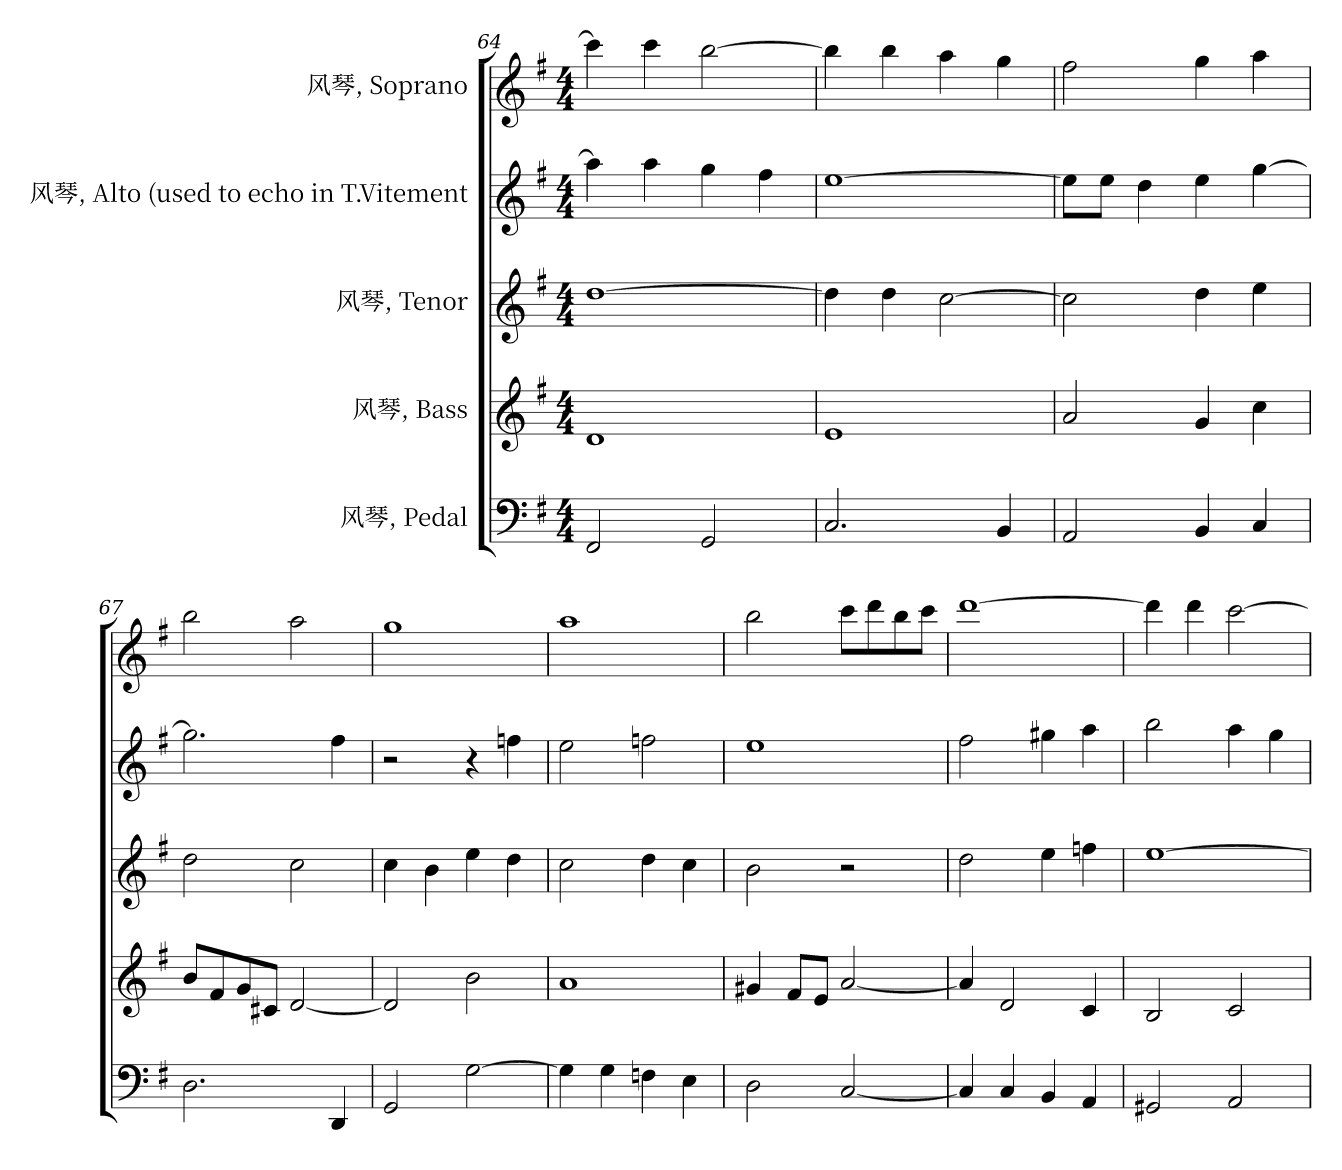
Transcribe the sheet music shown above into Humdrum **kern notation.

**kern	**kern	**kern	**kern	**kern
*part5	*part4	*part3	*part2	*part1
*staff5	*staff4	*staff3	*staff2	*staff1
*I"风琴, Pedal	*I"风琴, Bass	*I"风琴, Tenor	*I"风琴, Alto (used to echo in T.Vitement	*I"风琴, Soprano
!!LO:PB:g=z
*clefF4	*clefG2	*clefG2	*clefG2	*clefG2
*k[f#]	*k[f#]	*k[f#]	*k[f#]	*k[f#]
*M4/4	*M4/4	*M4/4	*M4/4	*M4/4
*MM126	*MM126	*MM126	*MM126	*MM126
=64	=64	=64	=64	=64
2FF#/	1d	[1dd	4aa\]	4ccc\]
*	*	*	*	*MM132
.	.	.	4aa\	4ccc\
*	*	*	*	*MM126
2GG/	.	.	4gg\	[2bb\
.	.	.	4ff#\	.
=65	=65	=65	=65	=65
*	*	*	*	*MM126
2.C/	1e	4dd\]	[1ee	4bb\]
*	*	*	*	*MM132
.	.	4dd\	.	4bb\
*	*	*	*	*MM126
.	.	[2cc\	.	4aa\
*	*	*	*	*MM132
4BB/	.	.	.	4gg\
=66	=66	=66	=66	=66
*	*	*	*	*MM126
2AA/	2a/	2cc\]	8ee\L]	2ff#\
.	.	.	8ee\J	.
.	.	.	4dd\	.
*	*	*	*	*MM126
4BB/	4g/	4dd\	4ee\	4gg\
*	*	*	*	*MM132
4C/	4cc\	4ee\	[4gg\	4aa\
=67	=67	=67	=67	=67
*	*	*	*	*MM126
2.D\	8b/L	2dd\	2.gg\]	2bb\
.	8f#/	.	.	.
.	8g/	.	.	.
.	8c#X/J	.	.	.
*	*	*	*	*MM126
.	[2d/	2cc\	.	2aa\
4DD/	.	.	4ff#\	.
=68	=68	=68	=68	=68
*	*	*	*	*MM126
2GG/	2d/]	4cc\	2r	1gg
.	.	4b\	.	.
[2G\	2b\	4ee\	4r	.
.	.	4dd\	4ffn\	.
=69	=69	=69	=69	=69
*	*	*	*	*MM126
4G\]	1a	2cc\	2ee\	1aa
4G\	.	.	.	.
4Fn\	.	4dd\	2ffn\	.
4E\	.	4cc\	.	.
!!LO:LB:g=z
=70	=70	=70	=70	=70
*	*	*	*	*MM126
2D\	4g#X/	2b\	1ee	2bb\
.	8f#/L	.	.	.
.	8e/J	.	.	.
*	*	*	*	*MM126
[2C/	[2a/	2r	.	8ccc\L
.	.	.	.	8ddd\
*	*	*	*	*MM132
.	.	.	.	8bb\
.	.	.	.	8ccc\J
=71	=71	=71	=71	=71
*	*	*	*	*MM126
4C/]	4a/]	2dd\	2ff#\	[1ddd
4C/	2d/	.	.	.
4BB/	.	4ee\	4gg#X\	.
4AA/	4c/	4ffn\	4aa\	.
=72	=72	=72	=72	=72
*	*	*	*	*MM126
2GG#X/	2B/	[1ee	2bb\	4ddd\]
*	*	*	*	*MM132
.	.	.	.	4ddd\
*	*	*	*	*MM126
2AA/	2c/	.	4aa\	[2ccc\
.	.	.	4gg\	.
=	=	=	=	=
*-	*-	*-	*-	*-
